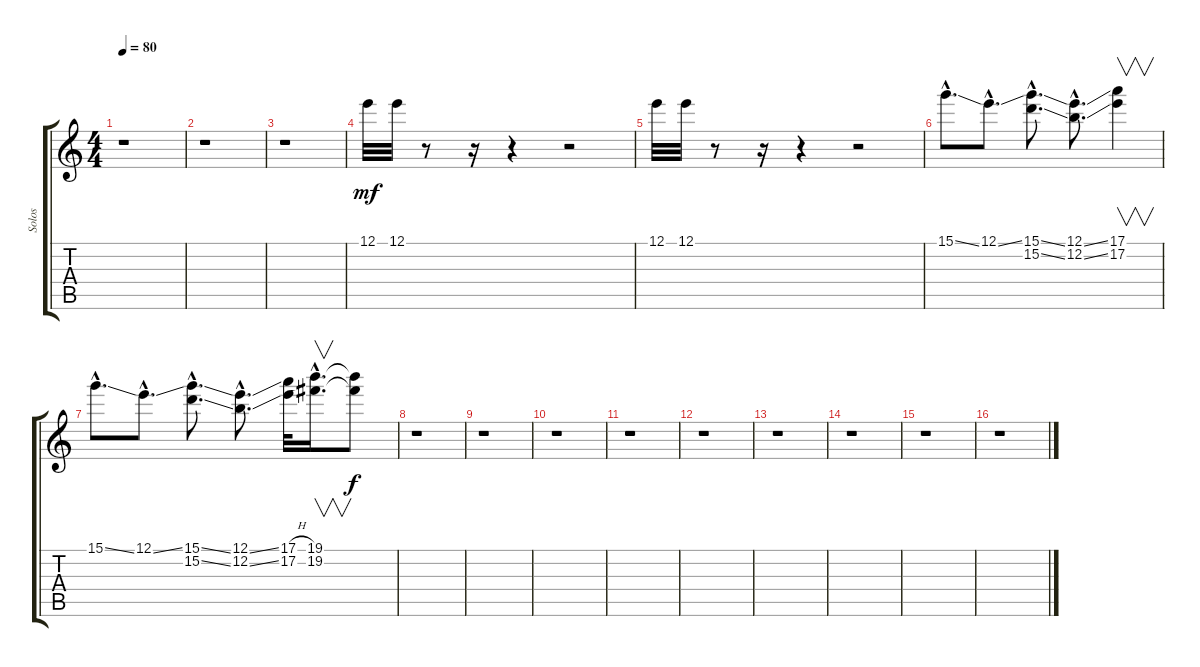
\track ("Solos" "Solos") {instrument overdrivenguitar}
\staff {score tabs}
\tuning (E4 B3 G3 D3 A2 E2) {hide}
\ts (4 4)
\tempo 80
\clef g2
\ks c
r.1{dy f} |
r.1 |
r.1 |
12.1.32{dy mf} 12.1.32 r.8 r.16 r.4 r.2 |
12.1.32 12.1.32 r.8 r.16 r.4 r.2 |
15.1{ss hac}.8{d} 12.1{ss hac}.8{d} (15.1{ss hac} 15.2{ss hac}).8{d} (12.1{ss hac} 12.2{ss hac}).8{d} (17.1 17.2).4{v} |
15.1{ss hac}.8{d} 12.1{ss hac}.8{d} (15.1{ss hac} 15.2{ss hac}).8{d} (12.1{ss hac} 12.2{ss hac}).8{d} (17.1{h} 17.2{h}).32 (19.1{hac} 19.2{hac}).16{v d} (19.1{t} 19.2{t}).8{dy f} |
r.1 |
r.1 |
r.1 |
r.1 |
r.1 |
r.1 |
r.1 |
r.1 |
r.1
